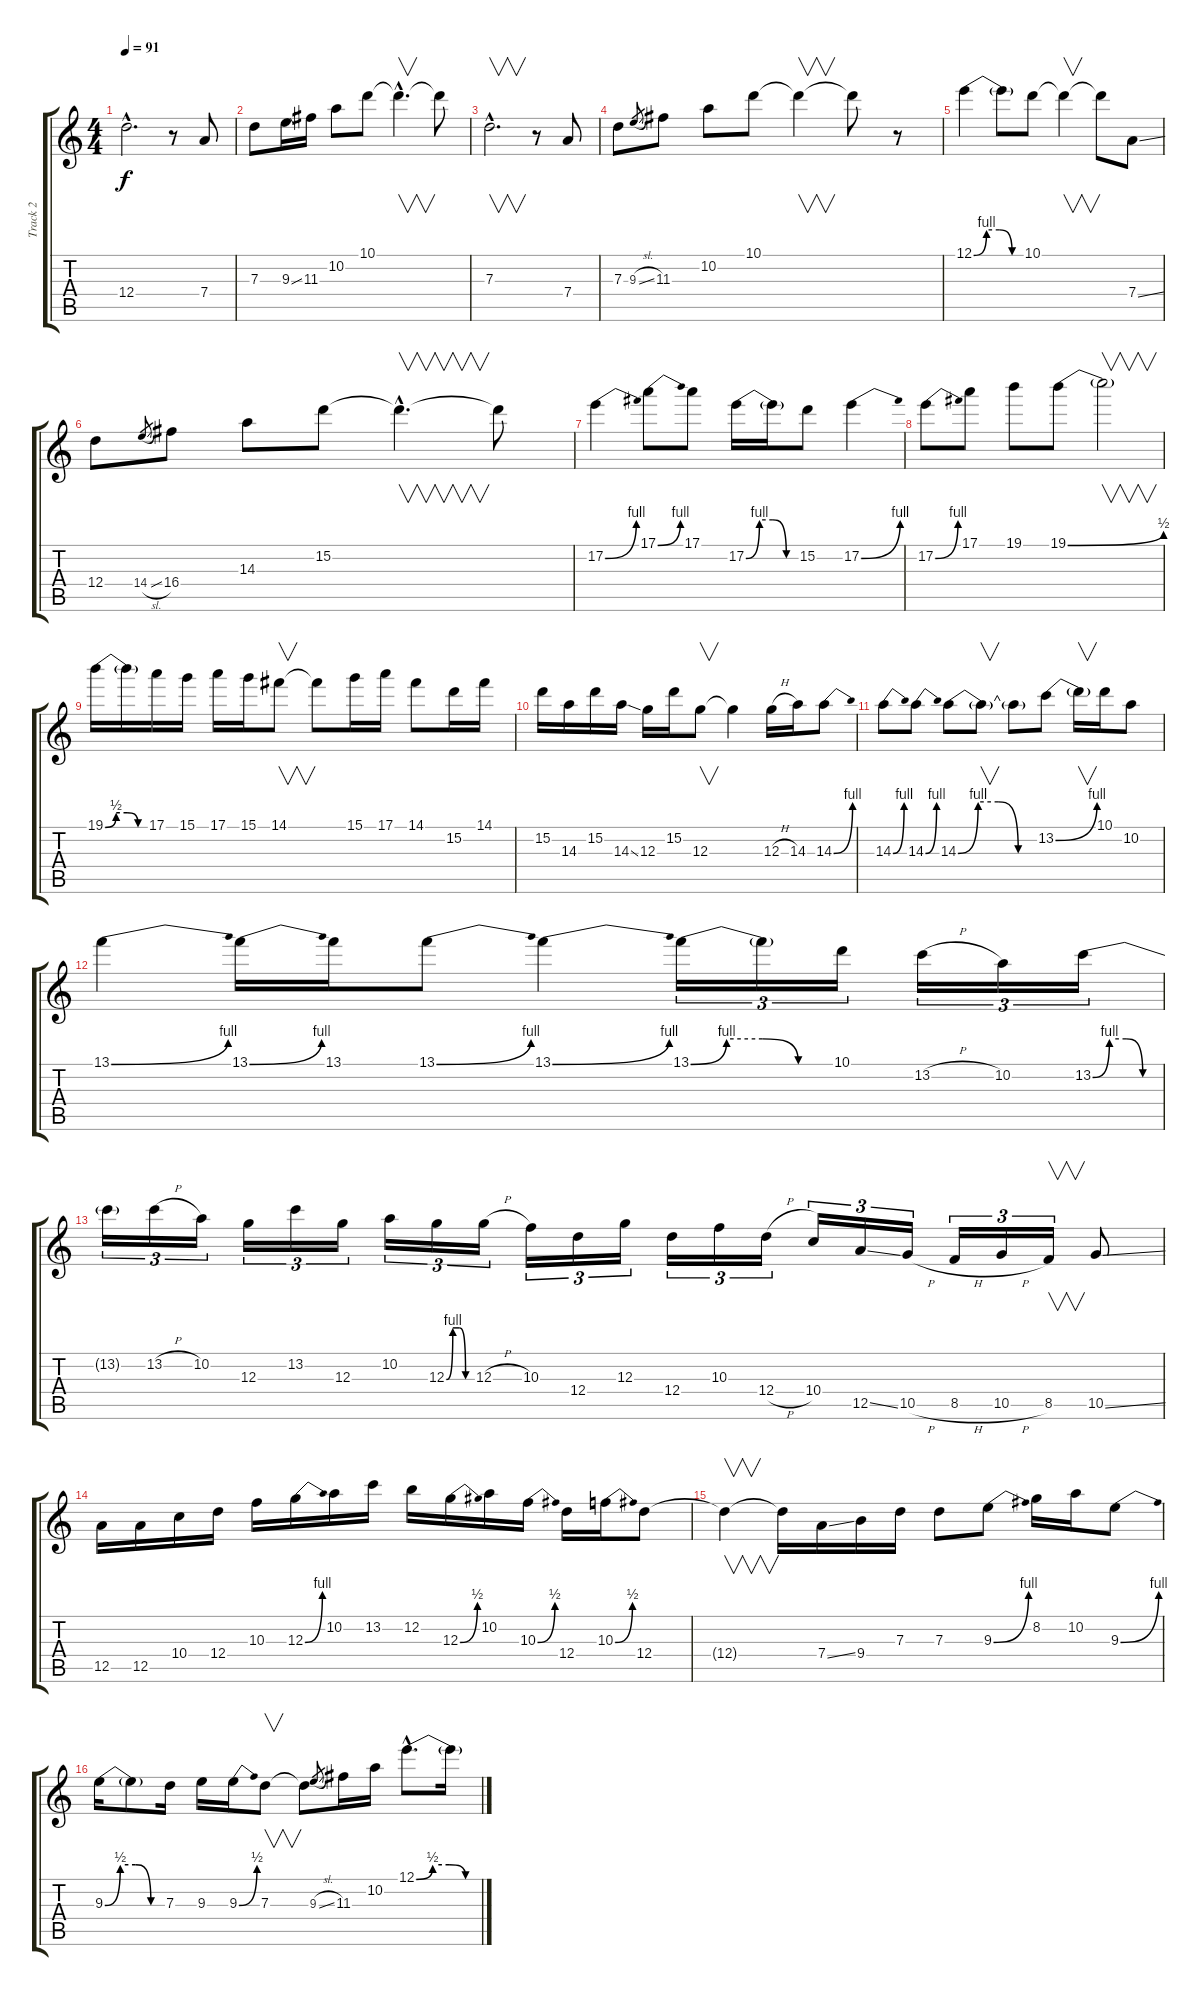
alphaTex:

\track ("Track 2" "Track 2") {instrument distortionguitar}
\staff {score tabs}
\tuning (E4 B3 G3 D3 A2 D2) {hide}
\ts (4 4)
\tempo 91
\clef g2
\ks c
12.4{hac t}.2{d dy f} r.8 7.4.8 |
7.3.8 9.3{ss}.16 11.3.16 10.2.8 10.1.8 10.1{hac t}.4{v d} 10.1{t}.8 |
7.3{hac}.2{v d} r.8 7.4.8 |
7.3.8 9.3{sl}.8{gr} 11.3.8 10.2.8 10.1.8 10.1{t}.4{v} 10.1{t}.8 r.8 |
12.1{be (custom 0 0 15 4 30 4 45 0 60 0)}.4 12.1{t}.8 10.1.8 10.1{t}.4{v} 10.1{t}.8 7.4{ss}.8 |
12.4.8 14.4{sl}.8{gr} 16.4.8 14.3.8 15.2.8 15.2{hac t}.4{v d} 15.2{t}.8 |
17.2{be (bend 0 0 60 4)}.4 17.1{be (bend 0 0 60 4)}.8 17.1.8 17.2{be (custom 0 0 15 4 30 4 45 0 60 0)}.16 17.2{t}.16 15.2.8 17.2{be (bend 0 0 60 4)}.4 |
17.2{be (bend 0 0 60 4)}.8 17.1.8 19.1.8 19.1{be (bend 0 0 60 2)}.8 19.1{t}.2{v} |
19.1{be (custom 0 0 15 2 30 2 45 0 60 0)}.16 19.1{t}.16 17.1.16 15.1.16 17.1.16 15.1.16 14.1.8{v} 14.1{t}.8 15.1.16 17.1.16 14.1.8 15.2.16 14.1.16 |
15.2.16 14.3.16 15.2.16 14.3{ss}.16 12.3.16 15.2.16 12.3.8{v} 12.3{t}.4 12.3{h}.16 14.3.16 14.3{be (bend 0 0 60 4)}.8 |
14.3{be (bend 0 0 60 4)}.8 14.3{be (bend 0 0 60 4)}.8 14.3{be (custom 0 0 15 4 30 4 45 0 60 0)}.8 14.3{t}.8{v} 14.3{t}.8 13.2{be (bend 0 0 60 4)}.8 13.2{t}.16{v} 10.1.16 10.2.8 |
13.1{be (bend 0 0 60 4)}.4 13.1{be (bend 0 0 60 4)}.16 13.1.16 13.1{be (bend 0 0 60 4)}.8 13.1{be (bend 0 0 60 4)}.4 13.1{be (custom 0 0 15 4 30 4 45 0 60 0)}.16{tu (3 2)} 13.1{t}.16{tu (3 2)} 10.1.16{tu (3 2)} 13.2{h}.16{tu (3 2)} 10.2.16{tu (3 2)} 13.2{be (custom 0 0 15 4 30 4 45 0 60 0)}.16{tu (3 2)} |
13.2{t}.16{tu (3 2)} 13.2{h}.16{tu (3 2)} 10.2.16{tu (3 2)} 12.3.16{tu (3 2)} 13.2.16{tu (3 2)} 12.3.16{tu (3 2)} 10.2.16{tu (3 2)} 12.3{be (custom 0 0 15 4 30 4 45 0 60 0)}.16{tu (3 2)} 12.3{h}.16{tu (3 2)} 10.3.16{tu (3 2)} 12.4.16{tu (3 2)} 12.3.16{tu (3 2)} 12.4.16{tu (3 2)} 10.3.16{tu (3 2)} 12.4{h}.16{tu (3 2)} 10.4.16{tu (3 2)} 12.5{ss}.16{tu (3 2)} 10.5{h}.16{tu (3 2)} 8.5{h}.16{tu (3 2)} 10.5{h}.16{tu (3 2)} 8.5.16{v tu (3 2)} 10.5{ss}.8 |
12.5.16 12.5.16 10.4.16 12.4.16 10.3.16 12.3{be (bend 0 0 60 4)}.16 10.2.16 13.2.16 12.2.16 12.3{be (bend 0 0 60 2)}.16 10.2.16 10.3{be (bend 0 0 60 2)}.16 12.4.16 10.3{be (bend 0 0 60 2)}.16 12.4.8 |
12.4{t}.4{v} 12.4{t}.16 7.4{ss}.16 9.4.16 7.3.16 7.3.8 9.3{be (bend 0 0 60 4)}.8 8.2.16 10.2.16 9.3{be (bend 0 0 60 4)}.8 |
9.3{be (custom 0 0 15 2 30 2 45 0 60 0)}.16 9.3{t}.8 7.3.16 9.3.16 9.3{be (bend 0 0 60 2)}.16 7.3.8{v} 7.3{t}.8 9.3{sl}.8{gr} 11.3.16 10.2.16 12.1{be (custom 0 0 15 2 30 2 45 0 60 0) hac}.8{d} 12.1{t}.16
